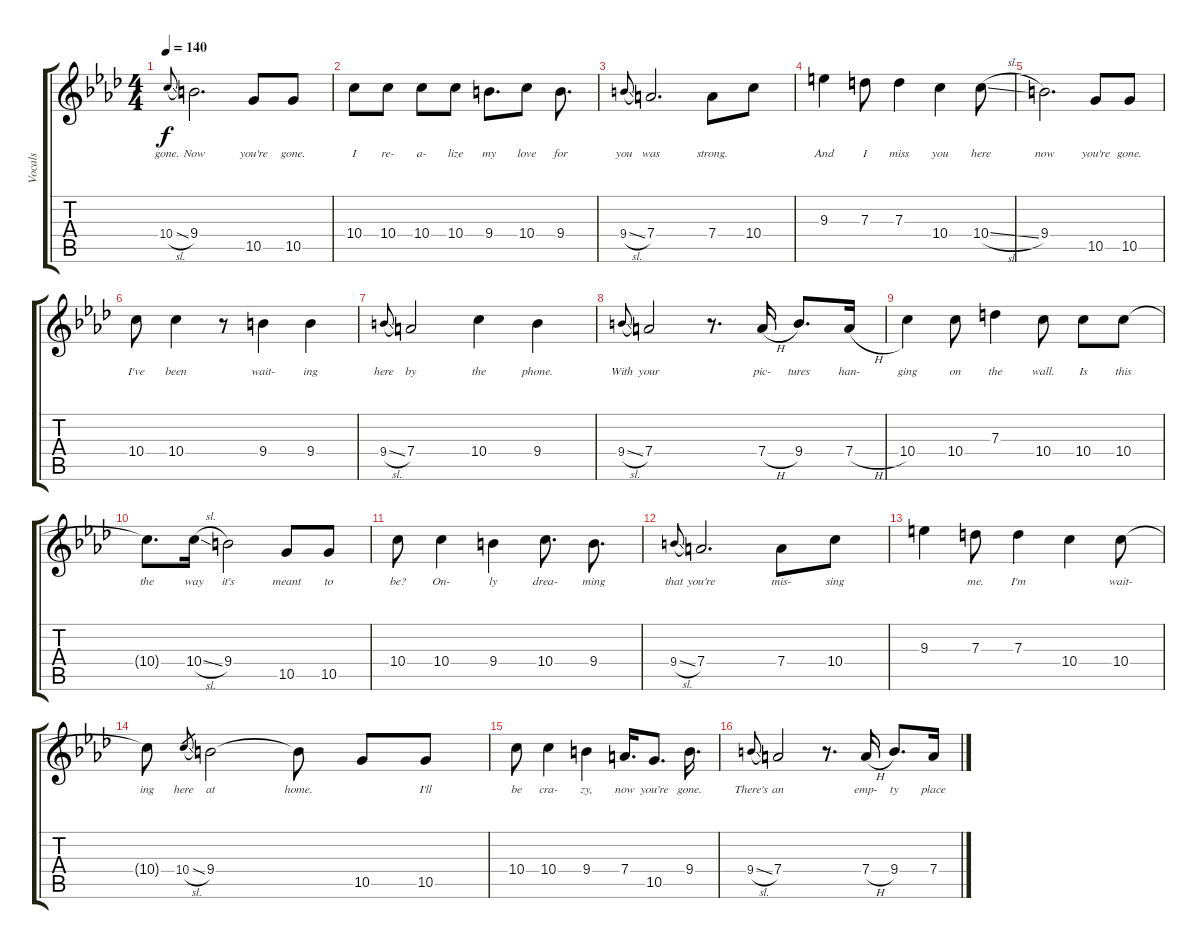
\track ("Vocals" "Vocals") {instrument distortionguitar}
\staff {score tabs}
\tuning (E4 B3 G3 D3 A2 E2) {hide}
\ts (4 4)
\tempo 140
\clef g2
\ks ab
10.4{sl}.8{lyrics (0 "gone.") lyrics (1 "") lyrics (2 "") lyrics (3 "") lyrics (4 "") gr onbeat dy f} 9.4.2{d lyrics (0 "Now") lyrics (1 "") lyrics (2 "") lyrics (3 "") lyrics (4 "")} 10.5.8{lyrics (0 "you're") lyrics (1 "") lyrics (2 "") lyrics (3 "") lyrics (4 "")} 10.5.8{lyrics (0 "gone.") lyrics (1 "") lyrics (2 "") lyrics (3 "") lyrics (4 "")} |
10.4.8{lyrics (0 "I") lyrics (1 "") lyrics (2 "") lyrics (3 "") lyrics (4 "")} 10.4.8{lyrics (0 "re-") lyrics (1 "") lyrics (2 "") lyrics (3 "") lyrics (4 "")} 10.4.8{lyrics (0 "a-") lyrics (1 "") lyrics (2 "") lyrics (3 "") lyrics (4 "")} 10.4.8{lyrics (0 "lize") lyrics (1 "") lyrics (2 "") lyrics (3 "") lyrics (4 "")} 9.4.8{d lyrics (0 "my") lyrics (1 "") lyrics (2 "") lyrics (3 "") lyrics (4 "")} 10.4.8{lyrics (0 "love") lyrics (1 "") lyrics (2 "") lyrics (3 "") lyrics (4 "")} 9.4.8{d lyrics (0 "for") lyrics (1 "") lyrics (2 "") lyrics (3 "") lyrics (4 "")} |
9.4{sl}.8{lyrics (0 "you") lyrics (1 "") lyrics (2 "") lyrics (3 "") lyrics (4 "") gr onbeat} 7.4.2{d lyrics (0 "was") lyrics (1 "") lyrics (2 "") lyrics (3 "") lyrics (4 "")} 7.4.8{lyrics (0 "strong.") lyrics (1 "") lyrics (2 "") lyrics (3 "") lyrics (4 "")} 10.4.8{lyrics (0 "") lyrics (1 "") lyrics (2 "") lyrics (3 "") lyrics (4 "")} |
9.3.4{lyrics (0 "And") lyrics (1 "") lyrics (2 "") lyrics (3 "") lyrics (4 "")} 7.3.8{lyrics (0 "I") lyrics (1 "") lyrics (2 "") lyrics (3 "") lyrics (4 "")} 7.3.4{lyrics (0 "miss") lyrics (1 "") lyrics (2 "") lyrics (3 "") lyrics (4 "")} 10.4.4{lyrics (0 "you") lyrics (1 "") lyrics (2 "") lyrics (3 "") lyrics (4 "")} 10.4{sl}.8{lyrics (0 "here") lyrics (1 "") lyrics (2 "") lyrics (3 "") lyrics (4 "")} |
9.4.2{d lyrics (0 "now") lyrics (1 "") lyrics (2 "") lyrics (3 "") lyrics (4 "")} 10.5.8{lyrics (0 "you're") lyrics (1 "") lyrics (2 "") lyrics (3 "") lyrics (4 "")} 10.5.8{lyrics (0 "gone.") lyrics (1 "") lyrics (2 "") lyrics (3 "") lyrics (4 "")} |
10.4.8{lyrics (0 "I've") lyrics (1 "") lyrics (2 "") lyrics (3 "") lyrics (4 "")} 10.4.4{lyrics (0 "been") lyrics (1 "") lyrics (2 "") lyrics (3 "") lyrics (4 "")} r.8 9.4.4{lyrics (0 "wait-") lyrics (1 "") lyrics (2 "") lyrics (3 "") lyrics (4 "")} 9.4.4{lyrics (0 "ing") lyrics (1 "") lyrics (2 "") lyrics (3 "") lyrics (4 "")} |
9.4{sl}.8{lyrics (0 "here") lyrics (1 "") lyrics (2 "") lyrics (3 "") lyrics (4 "") gr onbeat} 7.4.2{lyrics (0 "by") lyrics (1 "") lyrics (2 "") lyrics (3 "") lyrics (4 "")} 10.4.4{lyrics (0 "the") lyrics (1 "") lyrics (2 "") lyrics (3 "") lyrics (4 "")} 9.4.4{lyrics (0 "phone.") lyrics (1 "") lyrics (2 "") lyrics (3 "") lyrics (4 "")} |
9.4{sl}.8{lyrics (0 "With") lyrics (1 "") lyrics (2 "") lyrics (3 "") lyrics (4 "") gr onbeat} 7.4.2{lyrics (0 "your") lyrics (1 "") lyrics (2 "") lyrics (3 "") lyrics (4 "")} r.8{d} 7.4{h}.16{lyrics (0 "pic-") lyrics (1 "") lyrics (2 "") lyrics (3 "") lyrics (4 "")} 9.4.8{d lyrics (0 "tures") lyrics (1 "") lyrics (2 "") lyrics (3 "") lyrics (4 "")} 7.4{h}.16{lyrics (0 "han-") lyrics (1 "") lyrics (2 "") lyrics (3 "") lyrics (4 "")} |
10.4.4{lyrics (0 "ging") lyrics (1 "") lyrics (2 "") lyrics (3 "") lyrics (4 "")} 10.4.8{lyrics (0 "on") lyrics (1 "") lyrics (2 "") lyrics (3 "") lyrics (4 "")} 7.3.4{lyrics (0 "the") lyrics (1 "") lyrics (2 "") lyrics (3 "") lyrics (4 "")} 10.4.8{lyrics (0 "wall.") lyrics (1 "") lyrics (2 "") lyrics (3 "") lyrics (4 "")} 10.4.8{lyrics (0 "Is") lyrics (1 "") lyrics (2 "") lyrics (3 "") lyrics (4 "")} 10.4.8{lyrics (0 "this") lyrics (1 "") lyrics (2 "") lyrics (3 "") lyrics (4 "")} |
10.4{t}.8{d lyrics (0 "the") lyrics (1 "") lyrics (2 "") lyrics (3 "") lyrics (4 "")} 10.4{sl}.16{lyrics (0 "way") lyrics (1 "") lyrics (2 "") lyrics (3 "") lyrics (4 "")} 9.4.2{lyrics (0 "it's") lyrics (1 "") lyrics (2 "") lyrics (3 "") lyrics (4 "")} 10.5.8{lyrics (0 "meant") lyrics (1 "") lyrics (2 "") lyrics (3 "") lyrics (4 "")} 10.5.8{lyrics (0 "to") lyrics (1 "") lyrics (2 "") lyrics (3 "") lyrics (4 "")} |
10.4.8{lyrics (0 "be?") lyrics (1 "") lyrics (2 "") lyrics (3 "") lyrics (4 "")} 10.4.4{lyrics (0 "On-") lyrics (1 "") lyrics (2 "") lyrics (3 "") lyrics (4 "")} 9.4.4{lyrics (0 "ly") lyrics (1 "") lyrics (2 "") lyrics (3 "") lyrics (4 "")} 10.4.8{d lyrics (0 "drea-") lyrics (1 "") lyrics (2 "") lyrics (3 "") lyrics (4 "")} 9.4.8{d lyrics (0 "ming") lyrics (1 "") lyrics (2 "") lyrics (3 "") lyrics (4 "")} |
9.4{sl}.8{lyrics (0 "that") lyrics (1 "") lyrics (2 "") lyrics (3 "") lyrics (4 "") gr onbeat} 7.4.2{d lyrics (0 "you're") lyrics (1 "") lyrics (2 "") lyrics (3 "") lyrics (4 "")} 7.4.8{lyrics (0 "mis-") lyrics (1 "") lyrics (2 "") lyrics (3 "") lyrics (4 "")} 10.4.8{lyrics (0 "sing") lyrics (1 "") lyrics (2 "") lyrics (3 "") lyrics (4 "")} |
9.3.4{lyrics (0 "") lyrics (1 "") lyrics (2 "") lyrics (3 "") lyrics (4 "")} 7.3.8{lyrics (0 "me.") lyrics (1 "") lyrics (2 "") lyrics (3 "") lyrics (4 "")} 7.3.4{lyrics (0 "I'm") lyrics (1 "") lyrics (2 "") lyrics (3 "") lyrics (4 "")} 10.4.4{lyrics (0 "") lyrics (1 "") lyrics (2 "") lyrics (3 "") lyrics (4 "")} 10.4.8{lyrics (0 "wait-") lyrics (1 "") lyrics (2 "") lyrics (3 "") lyrics (4 "")} |
10.4{t}.8{lyrics (0 "ing") lyrics (1 "") lyrics (2 "") lyrics (3 "") lyrics (4 "")} 10.4{sl}.8{lyrics (0 "here") lyrics (1 "") lyrics (2 "") lyrics (3 "") lyrics (4 "") gr} 9.4.2{lyrics (0 "at") lyrics (1 "") lyrics (2 "") lyrics (3 "") lyrics (4 "")} 9.4{t}.8{lyrics (0 "home.") lyrics (1 "") lyrics (2 "") lyrics (3 "") lyrics (4 "")} 10.5.8{lyrics (0 "") lyrics (1 "") lyrics (2 "") lyrics (3 "") lyrics (4 "")} 10.5.8{lyrics (0 "I'll") lyrics (1 "") lyrics (2 "") lyrics (3 "") lyrics (4 "")} |
10.4.8{lyrics (0 "be") lyrics (1 "") lyrics (2 "") lyrics (3 "") lyrics (4 "")} 10.4.4{lyrics (0 "cra-") lyrics (1 "") lyrics (2 "") lyrics (3 "") lyrics (4 "")} 9.4.4{lyrics (0 "zy,") lyrics (1 "") lyrics (2 "") lyrics (3 "") lyrics (4 "")} 7.4.16{d lyrics (0 "now") lyrics (1 "") lyrics (2 "") lyrics (3 "") lyrics (4 "")} 10.5.8{d lyrics (0 "you're") lyrics (1 "") lyrics (2 "") lyrics (3 "") lyrics (4 "")} 9.4.16{d lyrics (0 "gone.") lyrics (1 "") lyrics (2 "") lyrics (3 "") lyrics (4 "")} |
9.4{sl}.8{lyrics (0 "There's") lyrics (1 "") lyrics (2 "") lyrics (3 "") lyrics (4 "") gr onbeat} 7.4.2{lyrics (0 "an") lyrics (1 "") lyrics (2 "") lyrics (3 "") lyrics (4 "")} r.8{d} 7.4{h}.16{lyrics (0 "emp-") lyrics (1 "") lyrics (2 "") lyrics (3 "") lyrics (4 "")} 9.4.8{d lyrics (0 "ty") lyrics (1 "") lyrics (2 "") lyrics (3 "") lyrics (4 "")} 7.4{h}.16{lyrics (0 "place") lyrics (1 "") lyrics (2 "") lyrics (3 "") lyrics (4 "")}
